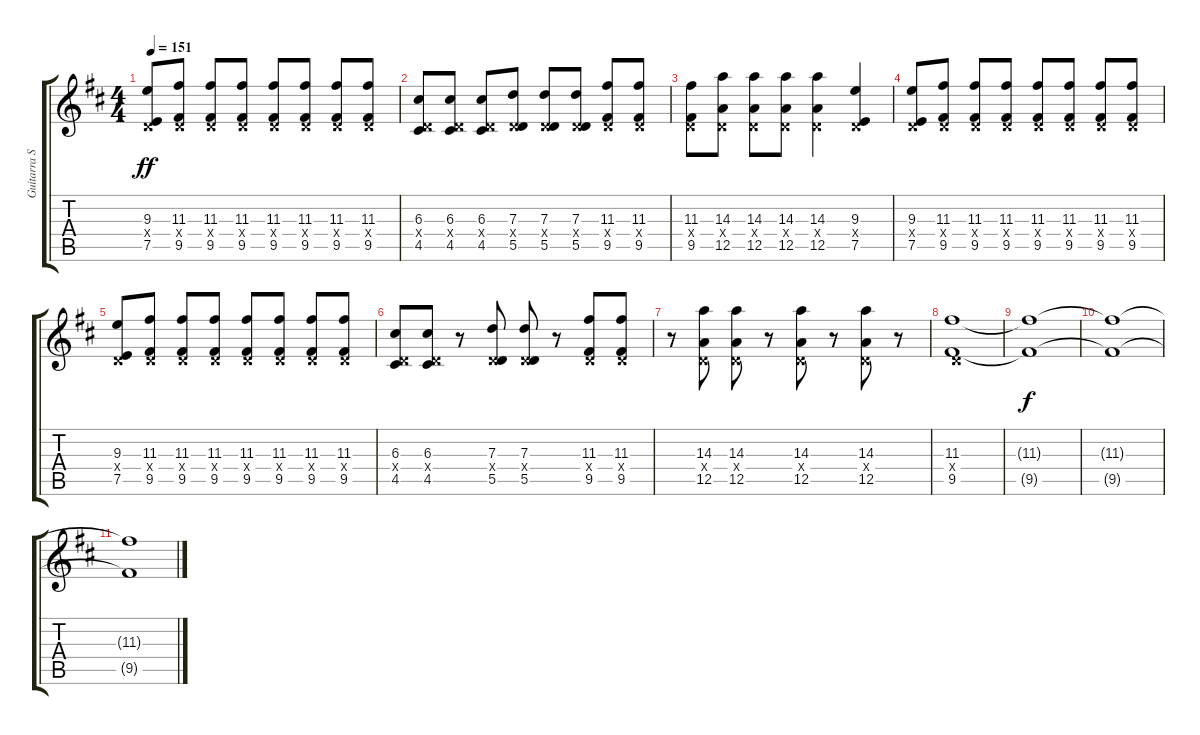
\track ("Guitarra Solista " "Guitarra S") {instrument distortionguitar}
\staff {score tabs}
\tuning (E4 B3 G3 D3 A2 E2) {hide}
\ts (4 4)
\tempo 151
\clef g2
\ks d
(9.3 0.4{x} 7.5).8{dy ff} (11.3 0.4{x} 9.5).8 (11.3 0.4{x} 9.5).8 (11.3 0.4{x} 9.5).8 (11.3 0.4{x} 9.5).8 (11.3 0.4{x} 9.5).8 (11.3 0.4{x} 9.5).8 (11.3 0.4{x} 9.5).8 |
(6.3 0.4{x} 4.5).8 (6.3 0.4{x} 4.5).8 (6.3 0.4{x} 4.5).8 (7.3 0.4{x} 5.5).8 (7.3 0.4{x} 5.5).8 (7.3 0.4{x} 5.5).8 (11.3 0.4{x} 9.5).8 (11.3 0.4{x} 9.5).8 |
(11.3 0.4{x} 9.5).8 (14.3 0.4{x} 12.5).8 (14.3 0.4{x} 12.5).8 (14.3 0.4{x} 12.5).8 (14.3 0.4{x} 12.5).4 (9.3 0.4{x} 7.5).4 |
(9.3 0.4{x} 7.5).8 (11.3 0.4{x} 9.5).8 (11.3 0.4{x} 9.5).8 (11.3 0.4{x} 9.5).8 (11.3 0.4{x} 9.5).8 (11.3 0.4{x} 9.5).8 (11.3 0.4{x} 9.5).8 (11.3 0.4{x} 9.5).8 |
(9.3 0.4{x} 7.5).8 (11.3 0.4{x} 9.5).8 (11.3 0.4{x} 9.5).8 (11.3 0.4{x} 9.5).8 (11.3 0.4{x} 9.5).8 (11.3 0.4{x} 9.5).8 (11.3 0.4{x} 9.5).8 (11.3 0.4{x} 9.5).8 |
(6.3 0.4{x} 4.5).8 (6.3 0.4{x} 4.5).8 r.8 (7.3 0.4{x} 5.5).8 (7.3 0.4{x} 5.5).8 r.8 (11.3 0.4{x} 9.5).8 (11.3 0.4{x} 9.5).8 |
r.8 (14.3 0.4{x} 12.5).8 (14.3 0.4{x} 12.5).8 r.8 (14.3 0.4{x} 12.5).8 r.8 (14.3 0.4{x} 12.5).8 r.8 |
(11.3 0.4{x} 9.5).1 |
(11.3{t} 9.5{t}).1{dy f} |
(11.3{t} 9.5{t}).1 |
(11.3{t} 9.5{t}).1
